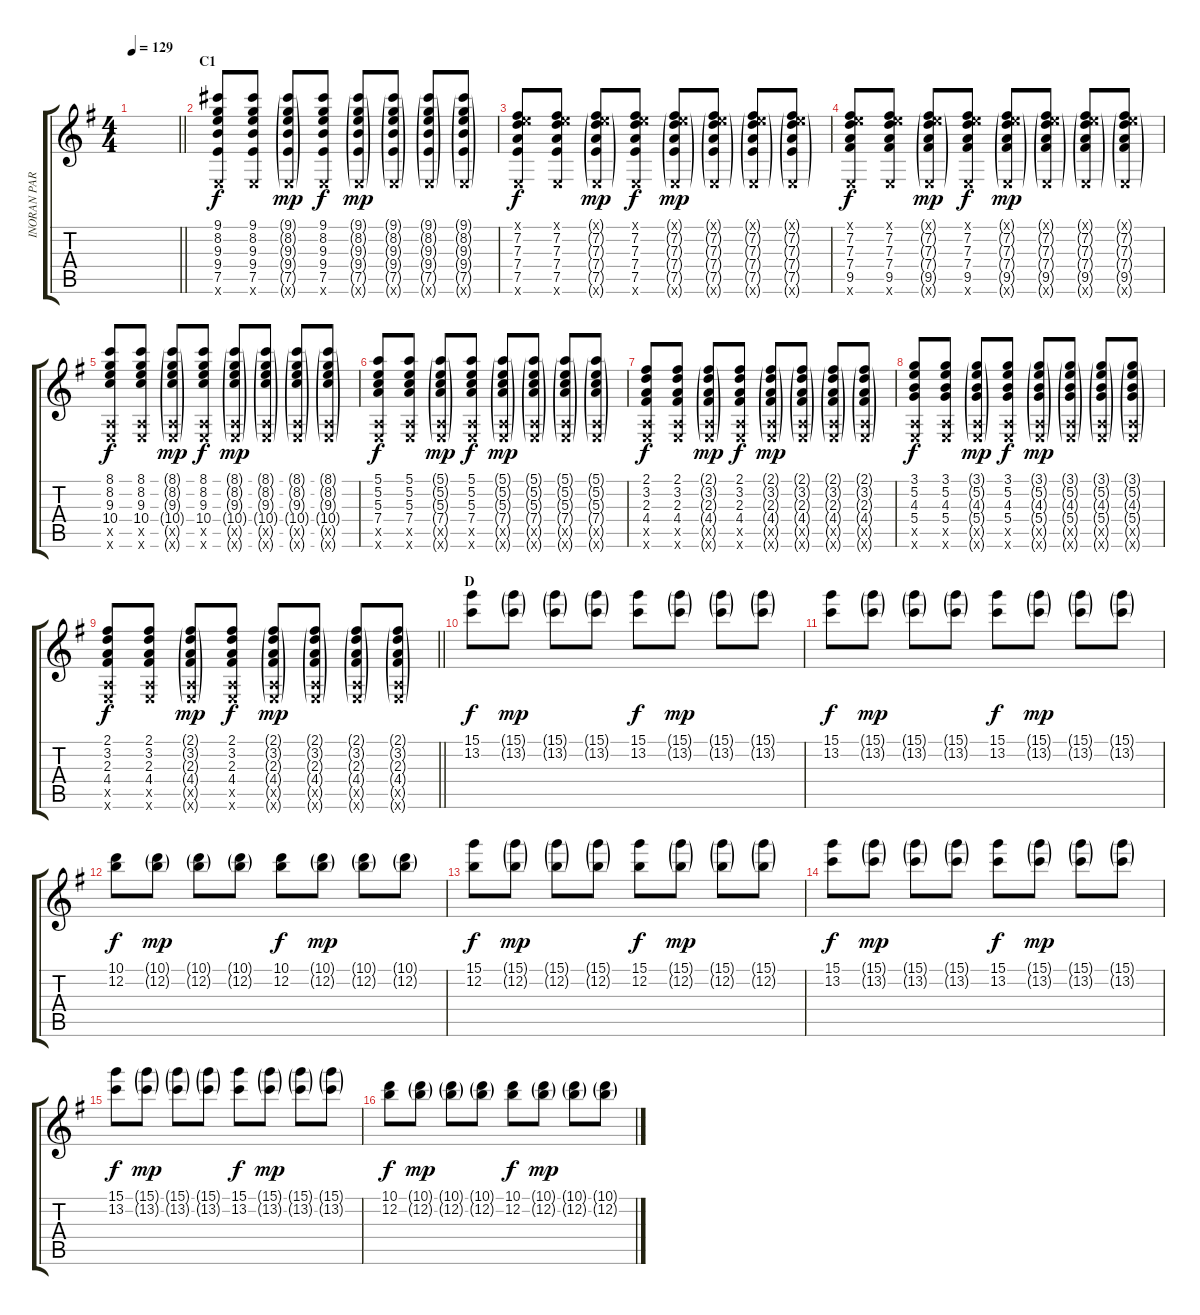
\track ("INORAN PART" "INORAN PAR") {instrument electricguitarclean}
\staff {score tabs}
\tuning (E4 B3 G3 D3 A2 E2) {hide}
\ts (4 4)
\tempo 129
\clef g2
\barLineRight lightlight
\ks g
|
\section ("" "C1")
(9.1 8.2 9.3 9.4 7.5 0.6{x}).8{volume 10} (9.1 8.2 9.3 9.4 7.5 0.6{x}).8 (9.1{g} 8.2{g} 9.3{g} 9.4{g} 7.5{g} 0.6{g x}).8{dy mp} (9.1 8.2 9.3 9.4 7.5 0.6{x}).8{dy f} (9.1{g} 8.2{g} 9.3{g} 9.4{g} 7.5{g} 0.6{g x}).8{dy mp} (9.1{g} 8.2{g} 9.3{g} 9.4{g} 7.5{g} 0.6{g x}).8 (9.1{g} 8.2{g} 9.3{g} 9.4{g} 7.5{g} 0.6{g x}).8 (9.1{g} 8.2{g} 9.3{g} 9.4{g} 7.5{g} 0.6{g x}).8 |
(0.1{x} 7.2 7.3 7.4 7.5 0.6{x}).8{dy f} (0.1{x} 7.2 7.3 7.4 7.5 0.6{x}).8 (0.1{g x} 7.2{g} 7.3{g} 7.4{g} 7.5{g} 0.6{g x}).8{dy mp} (0.1{x} 7.2 7.3 7.4 7.5 0.6{x}).8{dy f} (0.1{g x} 7.2{g} 7.3{g} 7.4{g} 7.5{g} 0.6{g x}).8{dy mp} (0.1{g x} 7.2{g} 7.3{g} 7.4{g} 7.5{g} 0.6{g x}).8 (0.1{g x} 7.2{g} 7.3{g} 7.4{g} 7.5{g} 0.6{g x}).8 (0.1{g x} 7.2{g} 7.3{g} 7.4{g} 7.5{g} 0.6{g x}).8 |
(0.1{x} 7.2 7.3 7.4 9.5 0.6{x}).8{dy f} (0.1{x} 7.2 7.3 7.4 9.5 0.6{x}).8 (0.1{g x} 7.2{g} 7.3{g} 7.4{g} 9.5{g} 0.6{g x}).8{dy mp} (0.1{x} 7.2 7.3 7.4 9.5 0.6{x}).8{dy f} (0.1{g x} 7.2{g} 7.3{g} 7.4{g} 9.5{g} 0.6{g x}).8{dy mp} (0.1{g x} 7.2{g} 7.3{g} 7.4{g} 9.5{g} 0.6{g x}).8 (0.1{g x} 7.2{g} 7.3{g} 7.4{g} 9.5{g} 0.6{g x}).8 (0.1{g x} 7.2{g} 7.3{g} 7.4{g} 9.5{g} 0.6{g x}).8 |
(8.1 8.2 9.3 10.4 0.5{x} 0.6{x}).8{dy f} (8.1 8.2 9.3 10.4 0.5{x} 0.6{x}).8 (8.1{g} 8.2{g} 9.3{g} 10.4{g} 0.5{g x} 0.6{g x}).8{dy mp} (8.1 8.2 9.3 10.4 0.5{x} 0.6{x}).8{dy f} (8.1{g} 8.2{g} 9.3{g} 10.4{g} 0.5{g x} 0.6{g x}).8{dy mp} (8.1{g} 8.2{g} 9.3{g} 10.4{g} 0.5{g x} 0.6{g x}).8 (8.1{g} 8.2{g} 9.3{g} 10.4{g} 0.5{g x} 0.6{g x}).8 (8.1{g} 8.2{g} 9.3{g} 10.4{g} 0.5{g x} 0.6{g x}).8 |
(5.1 5.2 5.3 7.4 0.5{x} 0.6{x}).8{dy f} (5.1 5.2 5.3 7.4 0.5{x} 0.6{x}).8 (5.1{g} 5.2{g} 5.3{g} 7.4{g} 0.5{g x} 0.6{g x}).8{dy mp} (5.1 5.2 5.3 7.4 0.5{x} 0.6{x}).8{dy f} (5.1{g} 5.2{g} 5.3{g} 7.4{g} 0.5{g x} 0.6{g x}).8{dy mp} (5.1{g} 5.2{g} 5.3{g} 7.4{g} 0.5{g x} 0.6{g x}).8 (5.1{g} 5.2{g} 5.3{g} 7.4{g} 0.5{g x} 0.6{g x}).8 (5.1{g} 5.2{g} 5.3{g} 7.4{g} 0.5{g x} 0.6{g x}).8 |
(2.1 3.2 2.3 4.4 0.5{x} 0.6{x}).8{dy f} (2.1 3.2 2.3 4.4 0.5{x} 0.6{x}).8 (2.1{g} 3.2{g} 2.3{g} 4.4{g} 0.5{g x} 0.6{g x}).8{dy mp} (2.1 3.2 2.3 4.4 0.5{x} 0.6{x}).8{dy f} (2.1{g} 3.2{g} 2.3{g} 4.4{g} 0.5{g x} 0.6{g x}).8{dy mp} (2.1{g} 3.2{g} 2.3{g} 4.4{g} 0.5{g x} 0.6{g x}).8 (2.1{g} 3.2{g} 2.3{g} 4.4{g} 0.5{g x} 0.6{g x}).8 (2.1{g} 3.2{g} 2.3{g} 4.4{g} 0.5{g x} 0.6{g x}).8 |
(3.1 5.2 4.3 5.4 0.5{x} 0.6{x}).8{dy f} (3.1 5.2 4.3 5.4 0.5{x} 0.6{x}).8 (3.1{g} 5.2{g} 4.3{g} 5.4{g} 0.5{g x} 0.6{g x}).8{dy mp} (3.1 5.2 4.3 5.4 0.5{x} 0.6{x}).8{dy f} (3.1{g} 5.2{g} 4.3{g} 5.4{g} 0.5{g x} 0.6{g x}).8{dy mp} (3.1{g} 5.2{g} 4.3{g} 5.4{g} 0.5{g x} 0.6{g x}).8 (3.1{g} 5.2{g} 4.3{g} 5.4{g} 0.5{g x} 0.6{g x}).8 (3.1{g} 5.2{g} 4.3{g} 5.4{g} 0.5{g x} 0.6{g x}).8 |
\barLineRight lightlight
(2.1 3.2 2.3 4.4 0.5{x} 0.6{x}).8{dy f} (2.1 3.2 2.3 4.4 0.5{x} 0.6{x}).8 (2.1{g} 3.2{g} 2.3{g} 4.4{g} 0.5{g x} 0.6{g x}).8{dy mp} (2.1 3.2 2.3 4.4 0.5{x} 0.6{x}).8{dy f} (2.1{g} 3.2{g} 2.3{g} 4.4{g} 0.5{g x} 0.6{g x}).8{dy mp} (2.1{g} 3.2{g} 2.3{g} 4.4{g} 0.5{g x} 0.6{g x}).8 (2.1{g} 3.2{g} 2.3{g} 4.4{g} 0.5{g x} 0.6{g x}).8 (2.1{g} 3.2{g} 2.3{g} 4.4{g} 0.5{g x} 0.6{g x}).8 |
\section ("" "D")
(15.1 13.2).8{dy f} (15.1{g} 13.2{g}).8{dy mp} (15.1{g} 13.2{g}).8 (15.1{g} 13.2{g}).8 (15.1 13.2).8{dy f} (15.1{g} 13.2{g}).8{dy mp} (15.1{g} 13.2{g}).8 (15.1{g} 13.2{g}).8 |
(15.1 13.2).8{dy f} (15.1{g} 13.2{g}).8{dy mp} (15.1{g} 13.2{g}).8 (15.1{g} 13.2{g}).8 (15.1 13.2).8{dy f} (15.1{g} 13.2{g}).8{dy mp} (15.1{g} 13.2{g}).8 (15.1{g} 13.2{g}).8 |
(10.1 12.2).8{dy f} (10.1{g} 12.2{g}).8{dy mp} (10.1{g} 12.2{g}).8 (10.1{g} 12.2{g}).8 (10.1 12.2).8{dy f} (10.1{g} 12.2{g}).8{dy mp} (10.1{g} 12.2{g}).8 (10.1{g} 12.2{g}).8 |
(15.1 12.2).8{dy f} (15.1{g} 12.2{g}).8{dy mp} (15.1{g} 12.2{g}).8 (15.1{g} 12.2{g}).8 (15.1 12.2).8{dy f} (15.1{g} 12.2{g}).8{dy mp} (15.1{g} 12.2{g}).8 (15.1{g} 12.2{g}).8 |
(15.1 13.2).8{dy f} (15.1{g} 13.2{g}).8{dy mp} (15.1{g} 13.2{g}).8 (15.1{g} 13.2{g}).8 (15.1 13.2).8{dy f} (15.1{g} 13.2{g}).8{dy mp} (15.1{g} 13.2{g}).8 (15.1{g} 13.2{g}).8 |
(15.1 13.2).8{dy f} (15.1{g} 13.2{g}).8{dy mp} (15.1{g} 13.2{g}).8 (15.1{g} 13.2{g}).8 (15.1 13.2).8{dy f} (15.1{g} 13.2{g}).8{dy mp} (15.1{g} 13.2{g}).8 (15.1{g} 13.2{g}).8 |
(10.1 12.2).8{dy f} (10.1{g} 12.2{g}).8{dy mp} (10.1{g} 12.2{g}).8 (10.1{g} 12.2{g}).8 (10.1 12.2).8{dy f} (10.1{g} 12.2{g}).8{dy mp} (10.1{g} 12.2{g}).8 (10.1{g} 12.2{g}).8
